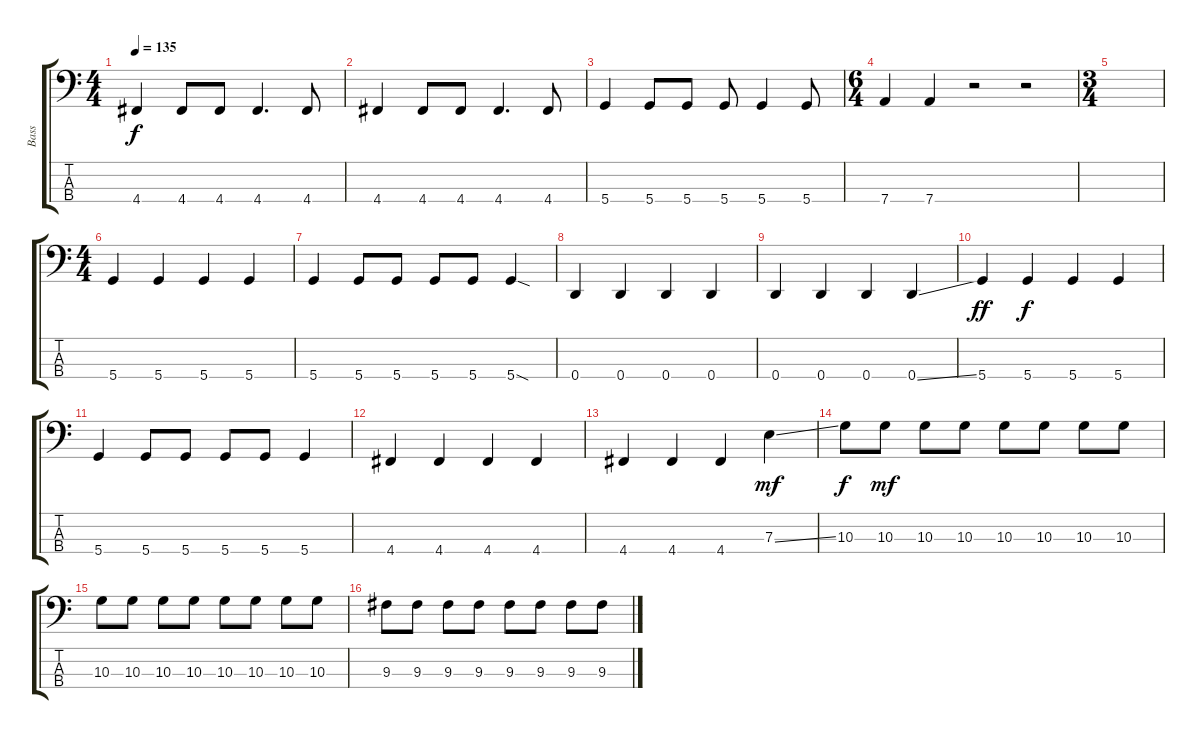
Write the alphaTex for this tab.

\track ("Bass" "Bass") {instrument electricbassfinger}
\staff {score tabs}
\tuning (G2 D2 A1 D1) {hide}
\ts (4 4)
\tempo 135
\clef f4
\ks c
4.4.4{dy f} 4.4.8 4.4.8 4.4.4{d} 4.4.8 |
4.4.4 4.4.8 4.4.8 4.4.4{d} 4.4.8 |
5.4.4 5.4.8 5.4.8 5.4.8 5.4.4 5.4.8 |
\ts (6 4)
7.4.4 7.4.4 r.2 r.2 |
\ts (3 4)
|
\ts (4 4)
5.4.4 5.4.4 5.4.4 5.4.4 |
5.4.4 5.4.8 5.4.8 5.4.8 5.4.8 5.4{sod}.4 |
0.4.4 0.4.4 0.4.4 0.4.4 |
0.4.4 0.4.4 0.4.4 0.4{ss}.4 |
5.4.4{dy ff} 5.4.4{dy f} 5.4.4 5.4.4 |
5.4.4 5.4.8 5.4.8 5.4.8 5.4.8 5.4.4 |
4.4.4 4.4.4 4.4.4 4.4.4 |
4.4.4 4.4.4 4.4.4 7.3{ss}.4{dy mf} |
10.3.8{dy f} 10.3.8{dy mf} 10.3.8 10.3.8 10.3.8 10.3.8 10.3.8 10.3.8 |
10.3.8 10.3.8 10.3.8 10.3.8 10.3.8 10.3.8 10.3.8 10.3.8 |
9.3.8 9.3.8 9.3.8 9.3.8 9.3.8 9.3.8 9.3.8 9.3.8
